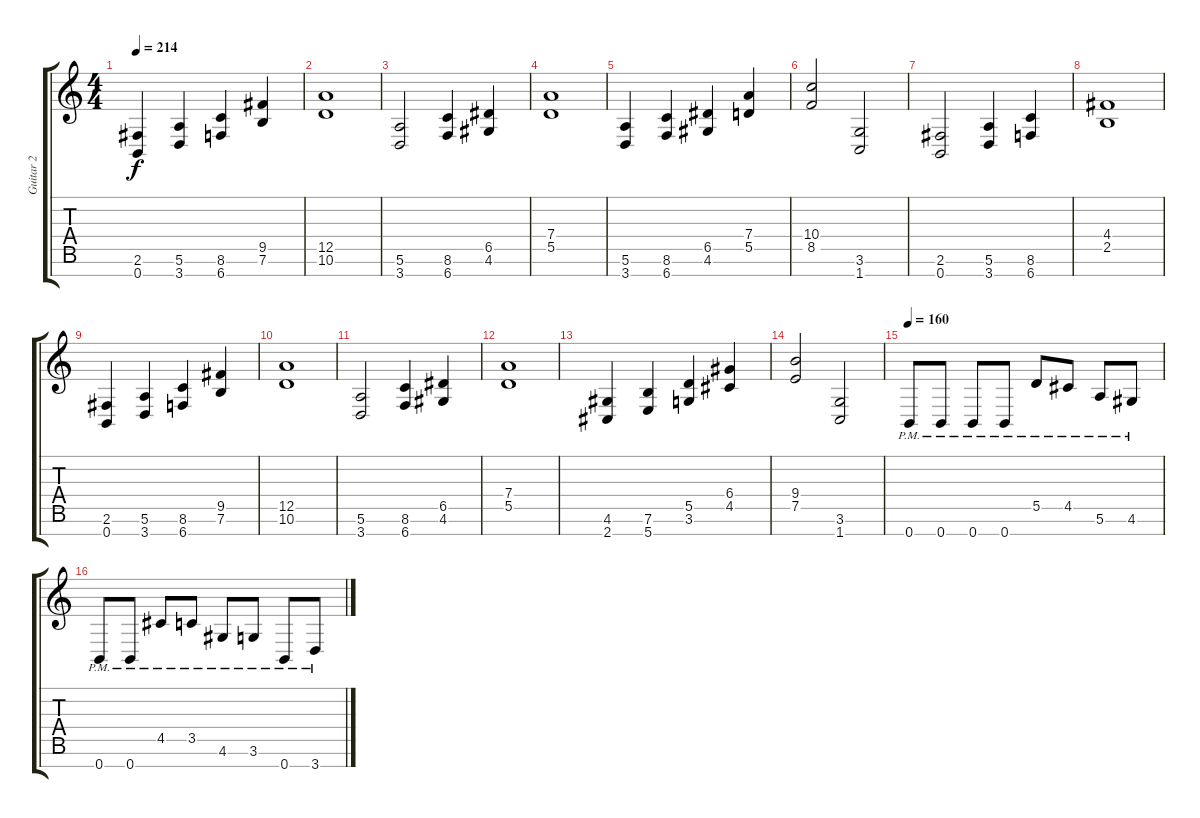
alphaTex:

\track ("Guitar 2            " "Guitar 2  ") {instrument distortionguitar}
\staff {score tabs}
\tuning (E4 B3 G3 D3 A2 E2 B1) {hide}
\ts (4 4)
\tempo 214
\clef g2
\ks c
(2.6 0.7).4{dy f} (5.6 3.7).4 (8.6 6.7).4 (9.5 7.6).4 |
(12.5 10.6).1 |
(5.6 3.7).2 (8.6 6.7).4 (6.5 4.6).4 |
(7.4 5.5).1 |
(5.6 3.7).4 (8.6 6.7).4 (6.5 4.6).4 (7.4 5.5).4 |
(10.4 8.5).2 (3.6 1.7).2 |
(2.6 0.7).2 (5.6 3.7).4 (8.6 6.7).4 |
(4.4 2.5).1 |
(2.6 0.7).4 (5.6 3.7).4 (8.6 6.7).4 (9.5 7.6).4 |
(12.5 10.6).1 |
(5.6 3.7).2 (8.6 6.7).4 (6.5 4.6).4 |
(7.4 5.5).1 |
(4.6 2.7).4 (7.6 5.7).4 (5.5 3.6).4 (6.4 4.5).4 |
(9.4 7.5).2 (3.6 1.7).2 |
\tempo 160
0.7{pm}.8 0.7{pm}.8 0.7{pm}.8 0.7{pm}.8 5.5{pm}.8 4.5{pm}.8 5.6{pm}.8 4.6{pm}.8 |
0.7{pm}.8 0.7{pm}.8 4.5{pm}.8 3.5{pm}.8 4.6{pm}.8 3.6{pm}.8 0.7{pm}.8 3.7{pm}.8
